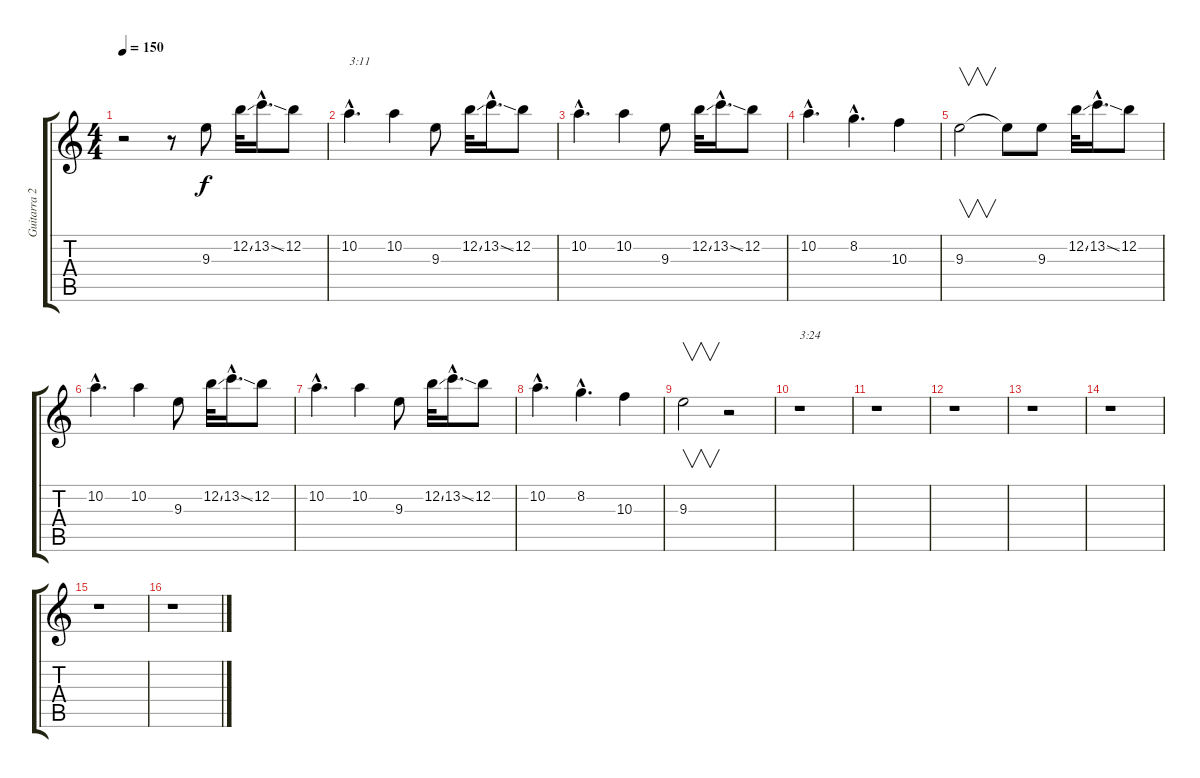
\track ("Guitarra 2" "Guitarra 2") {instrument distortionguitar}
\staff {score tabs}
\tuning (E4 B3 G3 D3 A2 E2) {hide}
\ts (4 4)
\tempo 150
\clef g2
\ks c
r.2{dy f} r.8 9.3.8 12.2{ss}.32 13.2{ss hac}.16{d} 12.2.8 |
10.2{hac}.4{d txt "3:11"} 10.2.4 9.3.8 12.2{ss}.32 13.2{ss hac}.16{d} 12.2.8 |
10.2{hac}.4{d} 10.2.4 9.3.8 12.2{ss}.32 13.2{ss hac}.16{d} 12.2.8 |
10.2{hac}.4{d} 8.2{hac}.4{d} 10.3.4 |
9.3.2{v} 9.3{t}.8 9.3.8 12.2{ss}.32 13.2{ss hac}.16{d} 12.2.8 |
10.2{hac}.4{d} 10.2.4 9.3.8 12.2{ss}.32 13.2{ss hac}.16{d} 12.2.8 |
10.2{hac}.4{d} 10.2.4 9.3.8 12.2{ss}.32 13.2{ss hac}.16{d} 12.2.8 |
10.2{hac}.4{d} 8.2{hac}.4{d} 10.3.4 |
9.3.2{v} r.2 |
r.1{txt "3:24"} |
r.1 |
r.1 |
r.1 |
r.1 |
r.1 |
r.1
